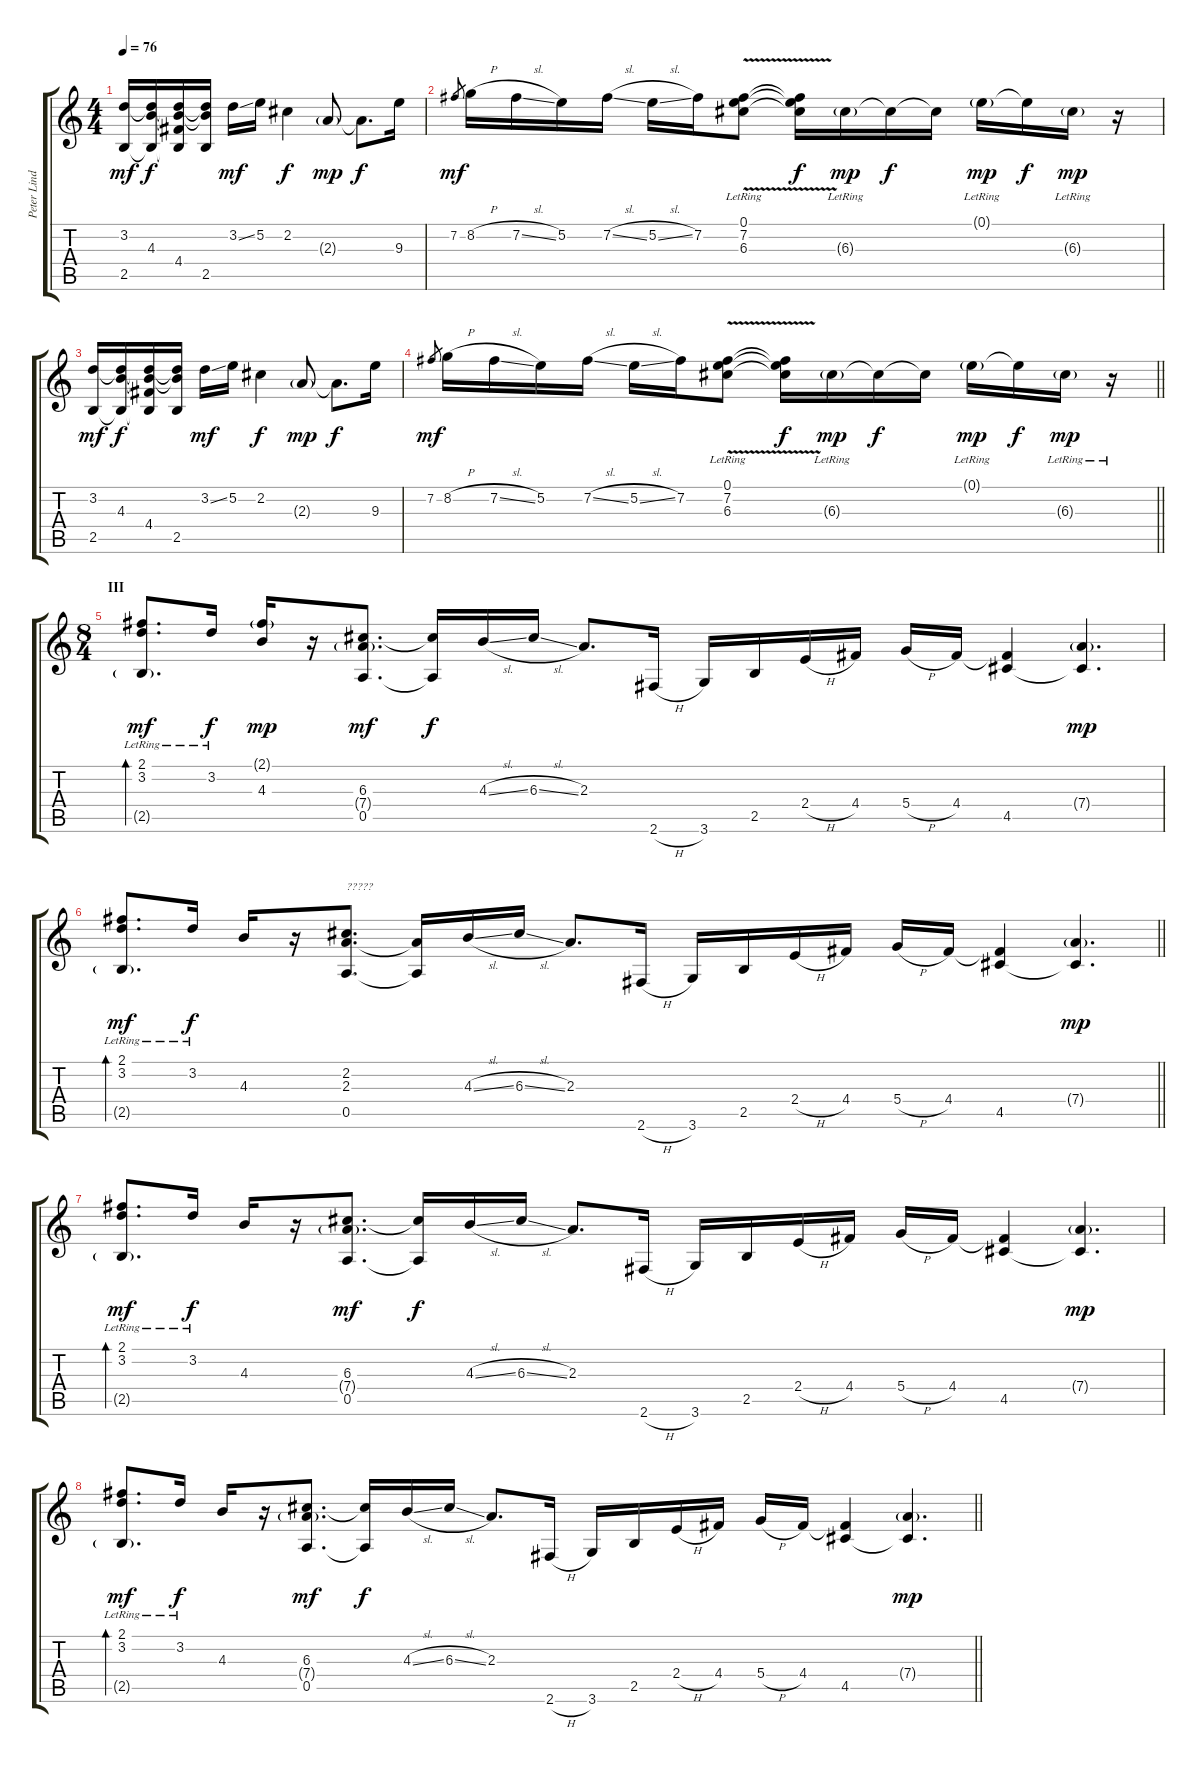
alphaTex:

\track ("Peter Lindgren" "Peter Lind") {instrument acousticguitarsteel}
\staff {score tabs}
\tuning (E4 B3 G3 D3 A2 E2) {hide}
\ts (4 4)
\tempo 76
\clef g2
\ks c
(3.2 2.5).16{dy mf} (3.2{t} 4.3 2.5{t}).16{dy f} (3.2{t} 4.3{t} 4.4 2.5{t}).16 (3.2{t} 4.3{t} 2.5).16 3.2{ss}.16{dy mf} 5.2.16 2.2.4{dy f} 2.3{g}.8{dy mp} 2.3{t}.8{d dy f} 9.3.16 |
7.2.8{gr dy mf} 8.2{h}.16 7.2{sl}.16 5.2.16 7.2{sl}.16 5.2{sl}.16 7.2.16 (0.1{lr} 7.2{v lr} 6.3{lr}).8 (0.1{t} 7.2{t} 6.3{t}).16{dy f} 6.3{g lr}.16{dy mp} 6.3{t}.16{dy f} 6.3{t}.16 0.1{g lr}.16{dy mp} 0.1{t}.16{dy f} 6.3{g lr}.16{dy mp} r.16 |
(3.2 2.5).16{dy mf} (3.2{t} 4.3 2.5{t}).16{dy f} (3.2{t} 4.3{t} 4.4 2.5{t}).16 (3.2{t} 4.3{t} 2.5).16 3.2{ss}.16{dy mf} 5.2.16 2.2.4{dy f} 2.3{g}.8{dy mp} 2.3{t}.8{d dy f} 9.3.16 |
\barLineRight lightlight
7.2.8{gr dy mf} 8.2{h}.16 7.2{sl}.16 5.2.16 7.2{sl}.16 5.2{sl}.16 7.2.16 (0.1{lr} 7.2{v lr} 6.3{lr}).8 (0.1{t} 7.2{t} 6.3{t}).16{dy f} 6.3{g lr}.16{dy mp} 6.3{t}.16{dy f} 6.3{t}.16 0.1{g lr}.16{dy mp} 0.1{t}.16{dy f} 6.3{g lr}.16{dy mp} r.16 |
\ts (8 4)
\section ("" "III")
(2.1{lr} 3.2 2.5{g lr}).8{d bd 60 dy mf} 3.2{lr}.16{dy f} (2.1{g} 4.3).16{dy mp} r.16 (6.3 7.4{g} 0.5).8{d dy mf} (6.3{t} 0.5{t}).16{dy f} 4.3{sl}.16 6.3{sl}.16 2.3.8{d} 2.6{h}.16 3.6.16 2.5.16 2.4{h}.16 4.4.16 5.4{h}.16 4.4.16 (4.4{t} 4.5).4 (7.4{g} 4.5{t}).4{d dy mp} |
\barLineRight lightlight
(2.1{lr} 3.2 2.5{g lr}).8{d bd 60 dy mf} 3.2{lr}.16{dy f} 4.3.16 r.16 (2.2 2.3 0.5).8{d txt "?????"} (2.3{t} 0.5{t}).16 4.3{sl}.16 6.3{sl}.16 2.3.8{d} 2.6{h}.16 3.6.16 2.5.16 2.4{h}.16 4.4.16 5.4{h}.16 4.4.16 (4.4{t} 4.5).4 (7.4{g} 4.5{t}).4{d dy mp} |
(2.1{lr} 3.2 2.5{g lr}).8{d bd 60 dy mf} 3.2{lr}.16{dy f} 4.3.16 r.16 (6.3 7.4{g} 0.5).8{d dy mf} (6.3{t} 0.5{t}).16{dy f} 4.3{sl}.16 6.3{sl}.16 2.3.8{d} 2.6{h}.16 3.6.16 2.5.16 2.4{h}.16 4.4.16 5.4{h}.16 4.4.16 (4.4{t} 4.5).4 (7.4{g} 4.5{t}).4{d dy mp} |
\barLineRight lightlight
(2.1{lr} 3.2 2.5{g lr}).8{d bd 60 dy mf} 3.2{lr}.16{dy f} 4.3.16 r.16 (6.3 7.4{g} 0.5).8{d dy mf} (6.3{t} 0.5{t}).16{dy f} 4.3{sl}.16 6.3{sl}.16 2.3.8{d} 2.6{h}.16 3.6.16 2.5.16 2.4{h}.16 4.4.16 5.4{h}.16 4.4.16 (4.4{t} 4.5).4 (7.4{g} 4.5{t}).4{d dy mp}
